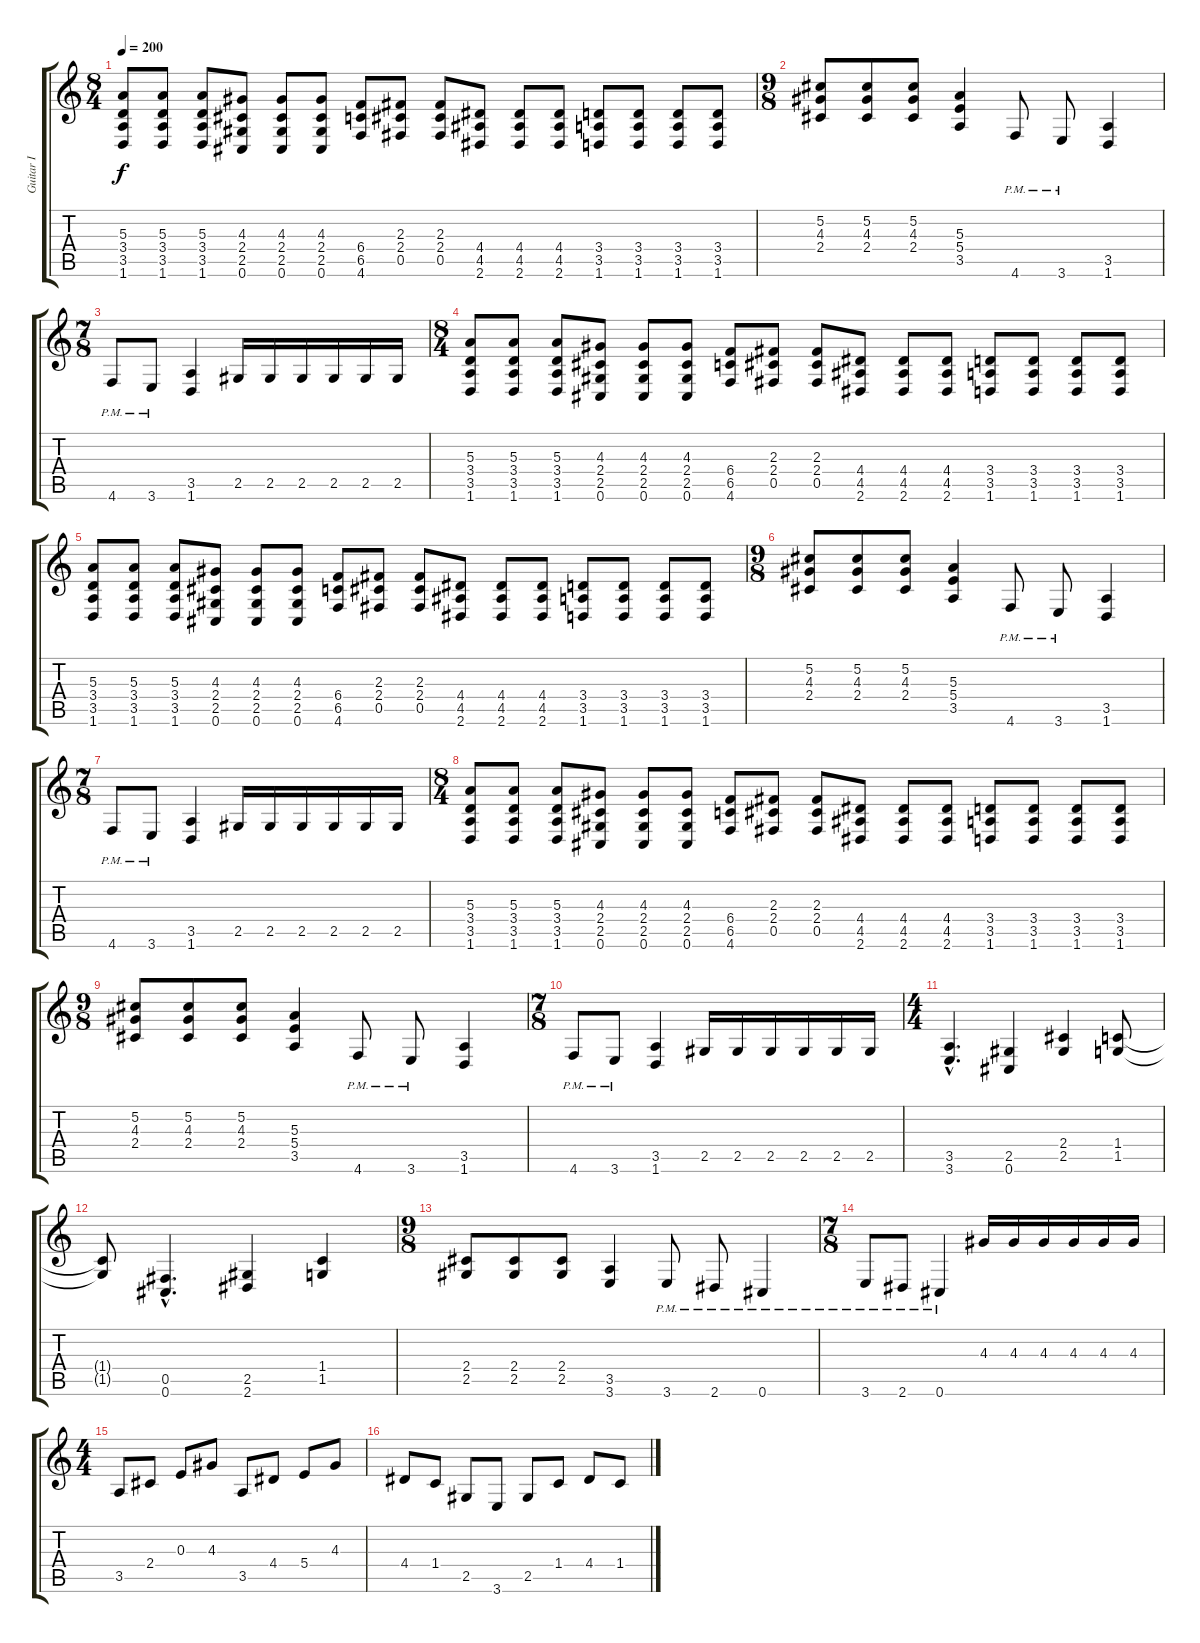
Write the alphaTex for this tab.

\track ("Guitar I" "Guitar I") {instrument distortionguitar}
\staff {score tabs}
\tuning (Db4 Ab3 E3 B2 Gb2 Db2) {hide}
\ts (8 4)
\tempo 200
\clef g2
\ks c
(5.3 3.4 3.5 1.6).8{dy f} (5.3 3.4 3.5 1.6).8 (5.3 3.4 3.5 1.6).8 (4.3 2.4 2.5 0.6).8 (4.3 2.4 2.5 0.6).8 (4.3 2.4 2.5 0.6).8 (6.4 6.5 4.6).8 (2.3 2.4 0.5).8 (2.3 2.4 0.5).8 (4.4 4.5 2.6).8 (4.4 4.5 2.6).8 (4.4 4.5 2.6).8 (3.4 3.5 1.6).8 (3.4 3.5 1.6).8 (3.4 3.5 1.6).8 (3.4 3.5 1.6).8 |
\ts (9 8)
(5.2 4.3 2.4).8 (5.2 4.3 2.4).8 (5.2 4.3 2.4).8 (5.3 5.4 3.5).4 4.6{pm}.8 3.6{pm}.8 (3.5 1.6).4 |
\ts (7 8)
4.6{pm}.8 3.6{pm}.8 (3.5 1.6).4 2.5.16 2.5.16 2.5.16 2.5.16 2.5.16 2.5.16 |
\ts (8 4)
(5.3 3.4 3.5 1.6).8 (5.3 3.4 3.5 1.6).8 (5.3 3.4 3.5 1.6).8 (4.3 2.4 2.5 0.6).8 (4.3 2.4 2.5 0.6).8 (4.3 2.4 2.5 0.6).8 (6.4 6.5 4.6).8 (2.3 2.4 0.5).8 (2.3 2.4 0.5).8 (4.4 4.5 2.6).8 (4.4 4.5 2.6).8 (4.4 4.5 2.6).8 (3.4 3.5 1.6).8 (3.4 3.5 1.6).8 (3.4 3.5 1.6).8 (3.4 3.5 1.6).8 |
(5.3 3.4 3.5 1.6).8 (5.3 3.4 3.5 1.6).8 (5.3 3.4 3.5 1.6).8 (4.3 2.4 2.5 0.6).8 (4.3 2.4 2.5 0.6).8 (4.3 2.4 2.5 0.6).8 (6.4 6.5 4.6).8 (2.3 2.4 0.5).8 (2.3 2.4 0.5).8 (4.4 4.5 2.6).8 (4.4 4.5 2.6).8 (4.4 4.5 2.6).8 (3.4 3.5 1.6).8 (3.4 3.5 1.6).8 (3.4 3.5 1.6).8 (3.4 3.5 1.6).8 |
\ts (9 8)
(5.2 4.3 2.4).8 (5.2 4.3 2.4).8 (5.2 4.3 2.4).8 (5.3 5.4 3.5).4 4.6{pm}.8 3.6{pm}.8 (3.5 1.6).4 |
\ts (7 8)
4.6{pm}.8 3.6{pm}.8 (3.5 1.6).4 2.5.16 2.5.16 2.5.16 2.5.16 2.5.16 2.5.16 |
\ts (8 4)
(5.3 3.4 3.5 1.6).8 (5.3 3.4 3.5 1.6).8 (5.3 3.4 3.5 1.6).8 (4.3 2.4 2.5 0.6).8 (4.3 2.4 2.5 0.6).8 (4.3 2.4 2.5 0.6).8 (6.4 6.5 4.6).8 (2.3 2.4 0.5).8 (2.3 2.4 0.5).8 (4.4 4.5 2.6).8 (4.4 4.5 2.6).8 (4.4 4.5 2.6).8 (3.4 3.5 1.6).8 (3.4 3.5 1.6).8 (3.4 3.5 1.6).8 (3.4 3.5 1.6).8 |
\ts (9 8)
(5.2 4.3 2.4).8 (5.2 4.3 2.4).8 (5.2 4.3 2.4).8 (5.3 5.4 3.5).4 4.6{pm}.8 3.6{pm}.8 (3.5 1.6).4 |
\ts (7 8)
4.6{pm}.8 3.6{pm}.8 (3.5 1.6).4 2.5.16 2.5.16 2.5.16 2.5.16 2.5.16 2.5.16 |
\ts (4 4)
(3.5{hac} 3.6{hac}).4{d} (2.5 0.6).4 (2.4 2.5).4 (1.4 1.5).8 |
(1.4{t} 1.5{t}).8 (0.5{hac} 0.6{hac}).4{d} (2.5 2.6).4 (1.4 1.5).4 |
\ts (9 8)
(2.4 2.5).8 (2.4 2.5).8 (2.4 2.5).8 (3.5 3.6).4 3.6{pm}.8 2.6{pm}.8 0.6{pm}.4 |
\ts (7 8)
3.6{pm}.8 2.6{pm}.8 0.6{pm}.4 4.3.16 4.3.16 4.3.16 4.3.16 4.3.16 4.3.16 |
\ts (4 4)
3.5.8 2.4.8 0.3.8 4.3.8 3.5.8 4.4.8 5.4.8 4.3.8 |
4.4.8 1.4.8 2.5.8 3.6.8 2.5.8 1.4.8 4.4.8 1.4.8
